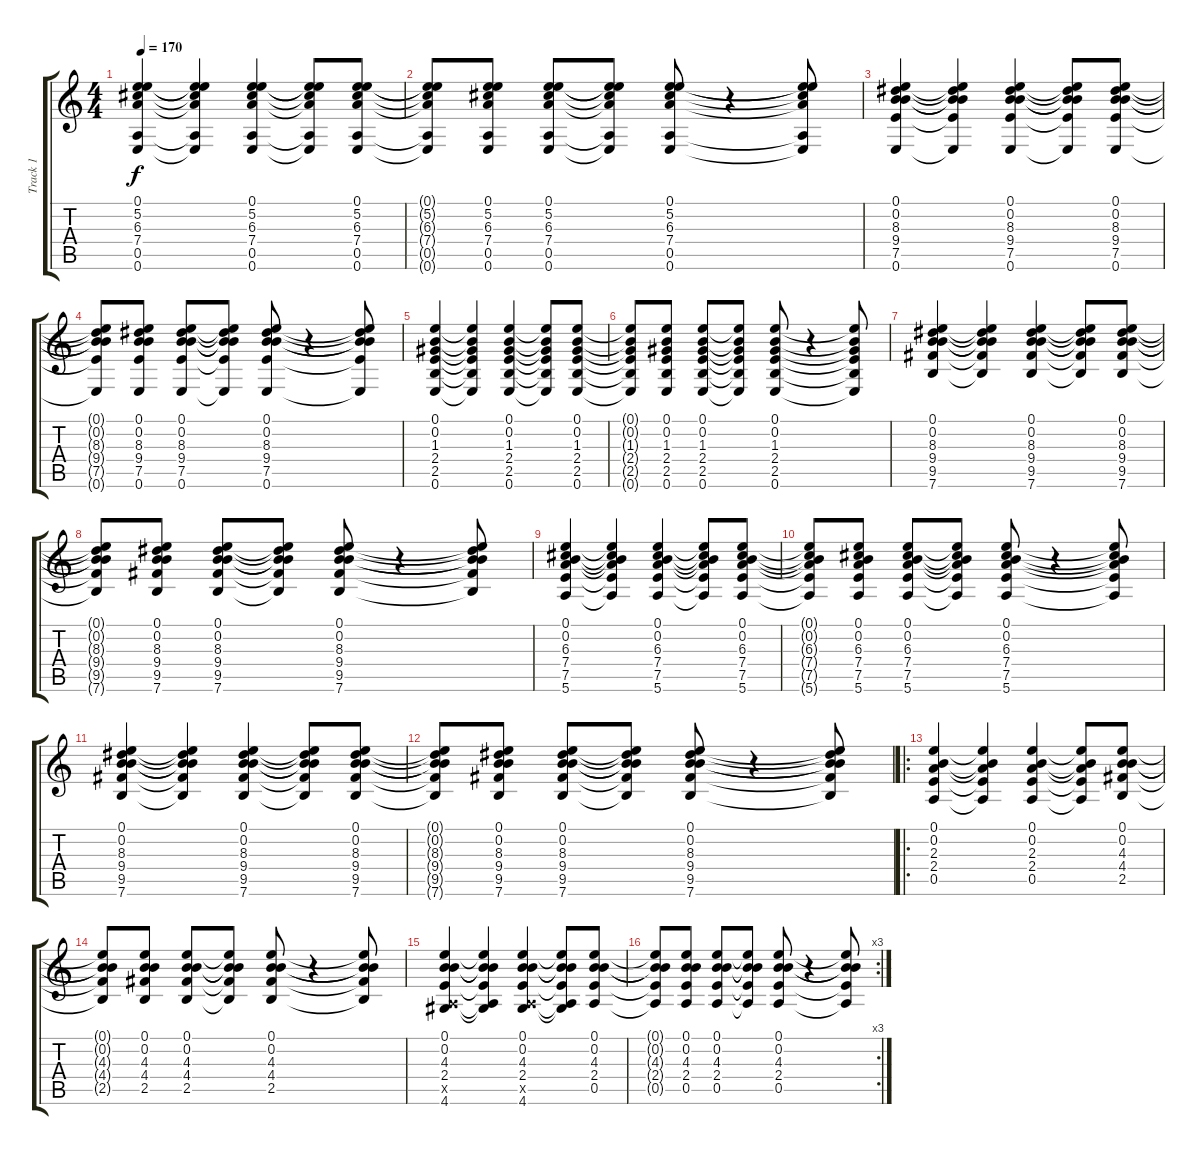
\track ("Track 1" "Track 1") {instrument acousticguitarsteel}
\staff {score tabs}
\tuning (E4 B3 G3 D3 A2 E2) {hide}
\ts (4 4)
\tempo 170
\clef g2
\ks c
(0.1 5.2 6.3 7.4 0.5 0.6).4{dy f} (0.1{t} 5.2{t} 6.3{t} 7.4{t} 0.5{t} 0.6{t}).4 (0.1 5.2 6.3 7.4 0.5 0.6).4 (0.1{t} 5.2{t} 6.3{t} 7.4{t} 0.5{t} 0.6{t}).8 (0.1 5.2 6.3 7.4 0.5 0.6).8 |
(0.1{t} 5.2{t} 6.3{t} 7.4{t} 0.5{t} 0.6{t}).8 (0.1 5.2 6.3 7.4 0.5 0.6).8 (0.1 5.2 6.3 7.4 0.5 0.6).8 (0.1{t} 5.2{t} 6.3{t} 7.4{t} 0.5{t} 0.6{t}).8 (0.1 5.2 6.3 7.4 0.5 0.6).8 r.4 (0.1{t} 5.2{t} 6.3{t} 7.4{t} 0.5{t} 0.6{t}).8 |
(0.1 0.2 8.3 9.4 7.5 0.6).4 (0.1{t} 0.2{t} 8.3{t} 9.4{t} 7.5{t} 0.6{t}).4 (0.1 0.2 8.3 9.4 7.5 0.6).4 (0.1{t} 0.2{t} 8.3{t} 9.4{t} 7.5{t} 0.6{t}).8 (0.1 0.2 8.3 9.4 7.5 0.6).8 |
(0.1{t} 0.2{t} 8.3{t} 9.4{t} 7.5{t} 0.6{t}).8 (0.1 0.2 8.3 9.4 7.5 0.6).8 (0.1 0.2 8.3 9.4 7.5 0.6).8 (0.1{t} 0.2{t} 8.3{t} 9.4{t} 7.5{t} 0.6{t}).8 (0.1 0.2 8.3 9.4 7.5 0.6).8 r.4 (0.1{t} 0.2{t} 8.3{t} 9.4{t} 7.5{t} 0.6{t}).8 |
(0.1 0.2 1.3 2.4 2.5 0.6).4 (0.1{t} 0.2{t} 1.3{t} 2.4{t} 2.5{t} 0.6{t}).4 (0.1 0.2 1.3 2.4 2.5 0.6).4 (0.1{t} 0.2{t} 1.3{t} 2.4{t} 2.5{t} 0.6{t}).8 (0.1 0.2 1.3 2.4 2.5 0.6).8 |
(0.1{t} 0.2{t} 1.3{t} 2.4{t} 2.5{t} 0.6{t}).8 (0.1 0.2 1.3 2.4 2.5 0.6).8 (0.1 0.2 1.3 2.4 2.5 0.6).8 (0.1{t} 0.2{t} 1.3{t} 2.4{t} 2.5{t} 0.6{t}).8 (0.1 0.2 1.3 2.4 2.5 0.6).8 r.4 (0.1{t} 0.2{t} 1.3{t} 2.4{t} 2.5{t} 0.6{t}).8 |
(0.1 0.2 8.3 9.4 9.5 7.6).4 (0.1{t} 0.2{t} 8.3{t} 9.4{t} 9.5{t} 7.6{t}).4 (0.1 0.2 8.3 9.4 9.5 7.6).4 (0.1{t} 0.2{t} 8.3{t} 9.4{t} 9.5{t} 7.6{t}).8 (0.1 0.2 8.3 9.4 9.5 7.6).8 |
(0.1{t} 0.2{t} 8.3{t} 9.4{t} 9.5{t} 7.6{t}).8 (0.1 0.2 8.3 9.4 9.5 7.6).8 (0.1 0.2 8.3 9.4 9.5 7.6).8 (0.1{t} 0.2{t} 8.3{t} 9.4{t} 9.5{t} 7.6{t}).8 (0.1 0.2 8.3 9.4 9.5 7.6).8 r.4 (0.1{t} 0.2{t} 8.3{t} 9.4{t} 9.5{t} 7.6{t}).8 |
(0.1 0.2 6.3 7.4 7.5 5.6).4 (0.1{t} 0.2{t} 6.3{t} 7.4{t} 7.5{t} 5.6{t}).4 (0.1 0.2 6.3 7.4 7.5 5.6).4 (0.1{t} 0.2{t} 6.3{t} 7.4{t} 7.5{t} 5.6{t}).8 (0.1 0.2 6.3 7.4 7.5 5.6).8 |
(0.1{t} 0.2{t} 6.3{t} 7.4{t} 7.5{t} 5.6{t}).8 (0.1 0.2 6.3 7.4 7.5 5.6).8 (0.1 0.2 6.3 7.4 7.5 5.6).8 (0.1{t} 0.2{t} 6.3{t} 7.4{t} 7.5{t} 5.6{t}).8 (0.1 0.2 6.3 7.4 7.5 5.6).8 r.4 (0.1{t} 0.2{t} 6.3{t} 7.4{t} 7.5{t} 5.6{t}).8 |
(0.1 0.2 8.3 9.4 9.5 7.6).4 (0.1{t} 0.2{t} 8.3{t} 9.4{t} 9.5{t} 7.6{t}).4 (0.1 0.2 8.3 9.4 9.5 7.6).4 (0.1{t} 0.2{t} 8.3{t} 9.4{t} 9.5{t} 7.6{t}).8 (0.1 0.2 8.3 9.4 9.5 7.6).8 |
(0.1{t} 0.2{t} 8.3{t} 9.4{t} 9.5{t} 7.6{t}).8 (0.1 0.2 8.3 9.4 9.5 7.6).8 (0.1 0.2 8.3 9.4 9.5 7.6).8 (0.1{t} 0.2{t} 8.3{t} 9.4{t} 9.5{t} 7.6{t}).8 (0.1 0.2 8.3 9.4 9.5 7.6).8 r.4 (0.1{t} 0.2{t} 8.3{t} 9.4{t} 9.5{t} 7.6{t}).8 |
\ro
(0.1 0.2 2.3 2.4 0.5).4 (0.1{t} 0.2{t} 2.3{t} 2.4{t} 0.5{t}).4 (0.1 0.2 2.3 2.4 0.5).4 (0.1{t} 0.2{t} 2.3{t} 2.4{t} 0.5{t}).8 (0.1 0.2 4.3 4.4 2.5).8 |
(0.1{t} 0.2{t} 4.3{t} 4.4{t} 2.5{t}).8 (0.1 0.2 4.3 4.4 2.5).8 (0.1 0.2 4.3 4.4 2.5).8 (0.1{t} 0.2{t} 4.3{t} 4.4{t} 2.5{t}).8 (0.1 0.2 4.3 4.4 2.5).8 r.4 (0.1{t} 0.2{t} 4.3{t} 4.4{t} 2.5{t}).8 |
(0.1 0.2 4.3 2.4 0.5{x} 4.6).4 (0.1{t} 0.2{t} 4.3{t} 2.4{t} 0.5{t} 4.6{t}).4 (0.1 0.2 4.3 2.4 0.5{x} 4.6).4 (0.1{t} 0.2{t} 4.3{t} 2.4{t} 0.5{t} 4.6{t}).8 (0.1 0.2 4.3 2.4 0.5).8 |
\rc 3
(0.1{t} 0.2{t} 4.3{t} 2.4{t} 0.5{t}).8 (0.1 0.2 4.3 2.4 0.5).8 (0.1 0.2 4.3 2.4 0.5).8 (0.1{t} 0.2{t} 4.3{t} 2.4{t} 0.5{t}).8 (0.1 0.2 4.3 2.4 0.5).8 r.4 (0.1{t} 0.2{t} 4.3{t} 2.4{t} 0.5{t}).8
